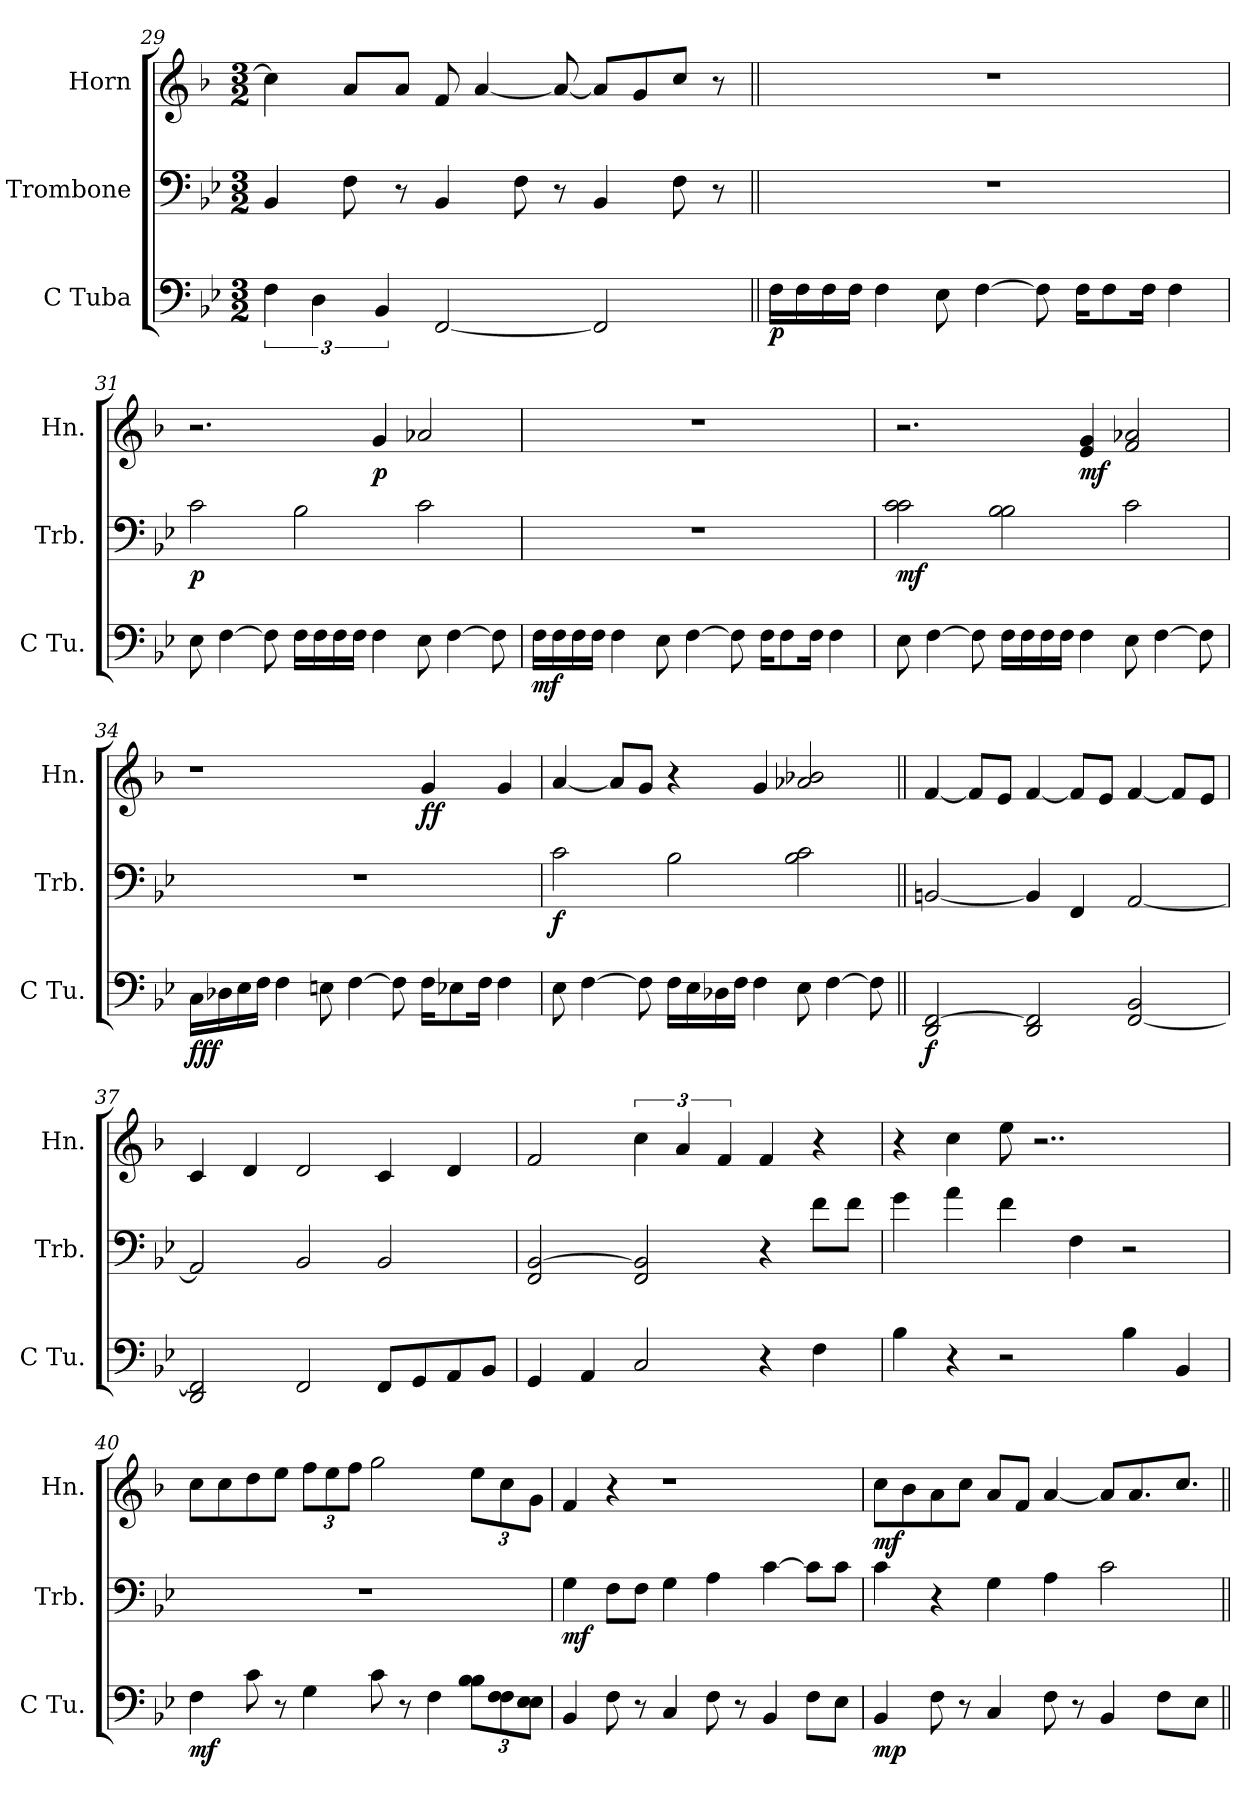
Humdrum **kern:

**kern	**dynam	**kern	**dynam	**kern	**dynam
*part3	*part3	*part2	*part2	*part1	*part1
*staff3	*staff3	*staff2	*staff2	*staff1	*staff1
*I"C Tuba	*	*I"Trombone	*	*I"Horn	*
*I'C Tu.	*	*I'Trb.	*	*I'Hn.	*
*clefF4	*	*clefF4	*	*clefG2	*
*	*	*	*	*ITrd4c7	*
*k[b-e-]	*	*k[b-e-]	*	*k[b-e-]	*
*B-:	*	*B-:	*	*B-:	*
*M3/2	*	*M3/2	*	*M3/2	*
=29	=29	=29	=29	=29	=29
6F\	.	4BB-/	.	4f\]	.
6D\	.	.	.	.	.
.	.	8F\	.	8d/L	.
6BB-/	.	.	.	.	.
.	.	8r	.	8d/J	.
[2FF/	.	4BB-/	.	8B-/	.
.	.	.	.	[4d/	.
.	.	8F\	.	.	.
.	.	8r	.	8d/_	.
2FF/]	.	4BB-/	.	8d/L]	.
.	.	.	.	8c/	.
.	.	8F\	.	8f/J	.
.	.	8r	.	8r	.
=30||	=30||	=30||	=30||	=30||	=30||
!	!LO:DY:b	!	!	!	!
16F\LL	p	1.r	.	1.r	.
16F\	.	.	.	.	.
16F\	.	.	.	.	.
16F\JJ	.	.	.	.	.
4F\	.	.	.	.	.
8E-\	.	.	.	.	.
[4F\	.	.	.	.	.
8F\]	.	.	.	.	.
16F\KL	.	.	.	.	.
8F\	.	.	.	.	.
16F\Jk	.	.	.	.	.
4F\	.	.	.	.	.
!!LO:LB:g=z
=31	=31	=31	=31	=31	=31
!	!	!	!LO:DY:b	!	!
8E-\	.	2c\	p	2.r	.
[4F\	.	.	.	.	.
8F\]	.	.	.	.	.
16F\LL	.	2B-\	.	.	.
16F\	.	.	.	.	.
16F\	.	.	.	.	.
16F\JJ	.	.	.	.	.
!	!	!	!	!	!LO:DY:b
4F\	.	.	.	4c/	p
8E-\	.	2c\	.	2d-X/	.
[4F\	.	.	.	.	.
8F\]	.	.	.	.	.
=32	=32	=32	=32	=32	=32
!	!LO:DY:b	!	!	!	!
16F\LL	mf	1.r	.	1.r	.
16F\	.	.	.	.	.
16F\	.	.	.	.	.
16F\JJ	.	.	.	.	.
4F\	.	.	.	.	.
8E-\	.	.	.	.	.
[4F\	.	.	.	.	.
8F\]	.	.	.	.	.
16F\KL	.	.	.	.	.
8F\	.	.	.	.	.
16F\Jk	.	.	.	.	.
4F\	.	.	.	.	.
=33	=33	=33	=33	=33	=33
!	!	!	!LO:DY:b	!	!
8E-\	.	2c\ 2c\	mf	2.r	.
[4F\	.	.	.	.	.
8F\]	.	.	.	.	.
16F\LL	.	2B-\ 2B-\	.	.	.
16F\	.	.	.	.	.
16F\	.	.	.	.	.
16F\JJ	.	.	.	.	.
!	!	!	!	!	!LO:DY:b
4F\	.	.	.	4A/ 4c/	mf
8E-\	.	2c\	.	2B-/ 2d-X/	.
[4F\	.	.	.	.	.
8F\]	.	.	.	.	.
!!LO:LB:g=z
=34	=34	=34	=34	=34	=34
!	!LO:DY:b	!	!	!	!
16C\LL	fff	1.r	.	1r	.
16D-X\	.	.	.	.	.
16E-\	.	.	.	.	.
16F\JJ	.	.	.	.	.
4F\	.	.	.	.	.
8En\	.	.	.	.	.
[4F\	.	.	.	.	.
8F\]	.	.	.	.	.
!	!	!	!	!	!LO:DY:b
16F\KL	.	.	.	4c/	ff
8E-X\	.	.	.	.	.
16F\Jk	.	.	.	.	.
4F\	.	.	.	4c/	.
=35	=35	=35	=35	=35	=35
!	!	!	!LO:DY:b	!	!
8E-\	.	2c\	f	[4d/	.
[4F\	.	.	.	.	.
.	.	.	.	8d/L]	.
8F\]	.	.	.	8c/J	.
16F\LL	.	2B-\	.	4r	.
16E-\	.	.	.	.	.
16D-X\	.	.	.	.	.
16F\JJ	.	.	.	.	.
4F\	.	.	.	4c/	.
8E-\	.	2B-\ 2c\	.	2d-X/ 2e-X/	.
[4F\	.	.	.	.	.
8F\]	.	.	.	.	.
=36||	=36||	=36||	=36||	=36||	=36||
!	!LO:DY:b	!	!	!	!
2DD/ [2FF/	f	[2BBn/	.	[4B-/	.
.	.	.	.	8B-/L]	.
.	.	.	.	8A/J	.
2DD/ 2FF/]	.	4BB/]	.	[4B-/	.
.	.	4FF/	.	8B-/L]	.
.	.	.	.	8A/J	.
[2FF/ 2BB-/	.	[2AA/	.	[4B-/	.
.	.	.	.	8B-/L]	.
.	.	.	.	8A/J	.
!!LO:PB:g=z
=37	=37	=37	=37	=37	=37
2DD/ 2FF/]	.	2AA/]	.	4F/	.
.	.	.	.	4G/	.
2FF/	.	2BB-/	.	2G/	.
8FF/L	.	2BB-/	.	4F/	.
8GG/	.	.	.	.	.
8AA/	.	.	.	4G/	.
8BB-/J	.	.	.	.	.
=38	=38	=38	=38	=38	=38
4GG/	.	2FF/ [2BB-/	.	2B-/	.
4AA/	.	.	.	.	.
2C/	.	2FF/ 2BB-/]	.	6f\	.
.	.	.	.	6d/	.
.	.	.	.	6B-/	.
4r	.	4r	.	4B-/	.
4F\	.	8f\L	.	4r	.
.	.	8f\J	.	.	.
=39	=39	=39	=39	=39	=39
4B-\	.	4g\	.	4r	.
4r	.	4a\	.	4f\	.
2r	.	4f\	.	8a\	.
.	.	.	.	2..r	.
.	.	4F\	.	.	.
4B-\	.	2r	.	.	.
4BB-/	.	.	.	.	.
=40	=40	=40	=40	=40	=40
!	!LO:DY:b	!	!	!	!
4F\	mf	1.r	.	8f\L	.
.	.	.	.	8f\	.
8c\	.	.	.	8g\	.
8r	.	.	.	8a\J	.
*	*	*	*	*Xbrackettup	*
4G\	.	.	.	12b-\L	.
.	.	.	.	12a\	.
.	.	.	.	12b-\J	.
8c\	.	.	.	2cc\	.
8r	.	.	.	.	.
4F\	.	.	.	.	.
*Xbrackettup	*	*	*	*	*
12B-\ 12B-\L	.	.	.	12a\L	.
12F\ 12F\	.	.	.	12f\	.
12E-\ 12E-\J	.	.	.	12c\J	.
!!LO:LB:g=z
=41	=41	=41	=41	=41	=41
!	!	!	!LO:DY:b	!	!
4BB-/	.	4G\	mf	4B-/	.
8F\	.	8F\L	.	4r	.
8r	.	8F\J	.	.	.
4C/	.	4G\	.	1r	.
8F\	.	4A\	.	.	.
8r	.	.	.	.	.
4BB-/	.	[4c\	.	.	.
8F\L	.	8c\L]	.	.	.
8E-\J	.	8c\J	.	.	.
=42	=42	=42	=42	=42	=42
!	!LO:DY:b	!	!	!	!LO:DY:b
4BB-/	mp	4c\	.	8f\L	mf
.	.	.	.	8e-\	.
8F\	.	4r	.	8d\	.
8r	.	.	.	8f\J	.
4C/	.	4G\	.	8d/L	.
.	.	.	.	8B-/J	.
8F\	.	4A\	.	[4d/	.
8r	.	.	.	.	.
4BB-/	.	2c\	.	8d/L]	.
.	.	.	.	8.d/	.
8F\L	.	.	.	.	.
.	.	.	.	8.f/J	.
8E-\J	.	.	.	.	.
=||	=||	=||	=||	=||	=||
*-	*-	*-	*-	*-	*-
